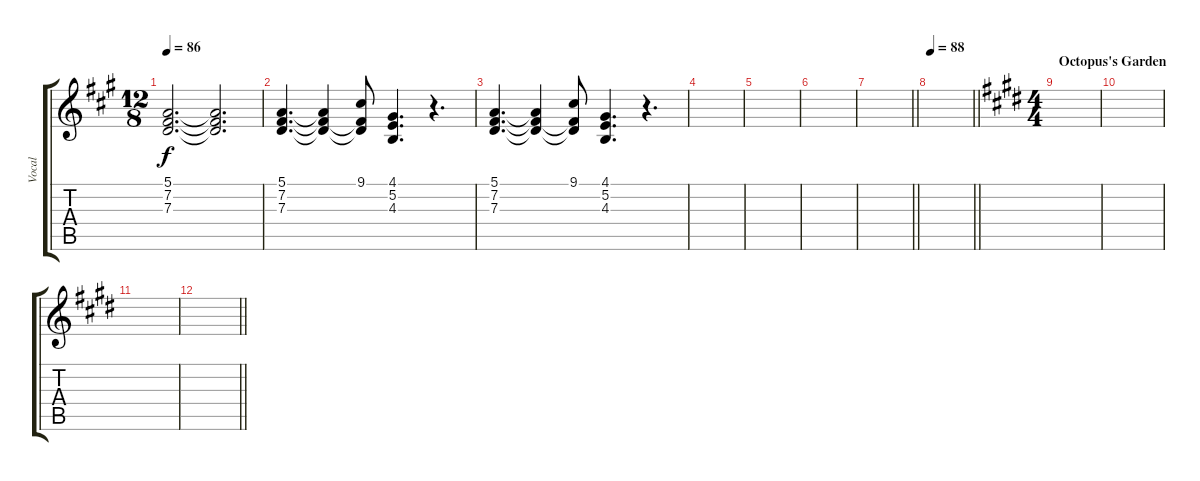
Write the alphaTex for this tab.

\track ("Vocal" "Vocal") {instrument stringensemble1}
\staff {score tabs}
\tuning (E4 B3 G3 D3 A2 E2) {hide}
\ts (12 8)
\tempo 86
\clef g2
\ks a
(5.1 7.2 7.3).2{d dy f} (5.1{t} 7.2{t} 7.3{t}).2{d} |
(5.1 7.2 7.3).4{d} (5.1{t} 7.2{t} 7.3{t}).4 (9.1 7.2{t} 7.3{t}).8 (4.1 5.2 4.3).4{d} r.4{d} |
(5.1 7.2 7.3).4{d} (5.1{t} 7.2{t} 7.3{t}).4 (9.1 7.2{t} 7.3{t}).8 (4.1 5.2 4.3).4{d} r.4{d} |
|
|
|
\barLineRight lightlight
|
\tempo 88
\barLineRight lightlight
|
\ts (4 4)
\section ("" "Octopus's Garden")
\ks e
|
|
|
\barLineRight lightlight
